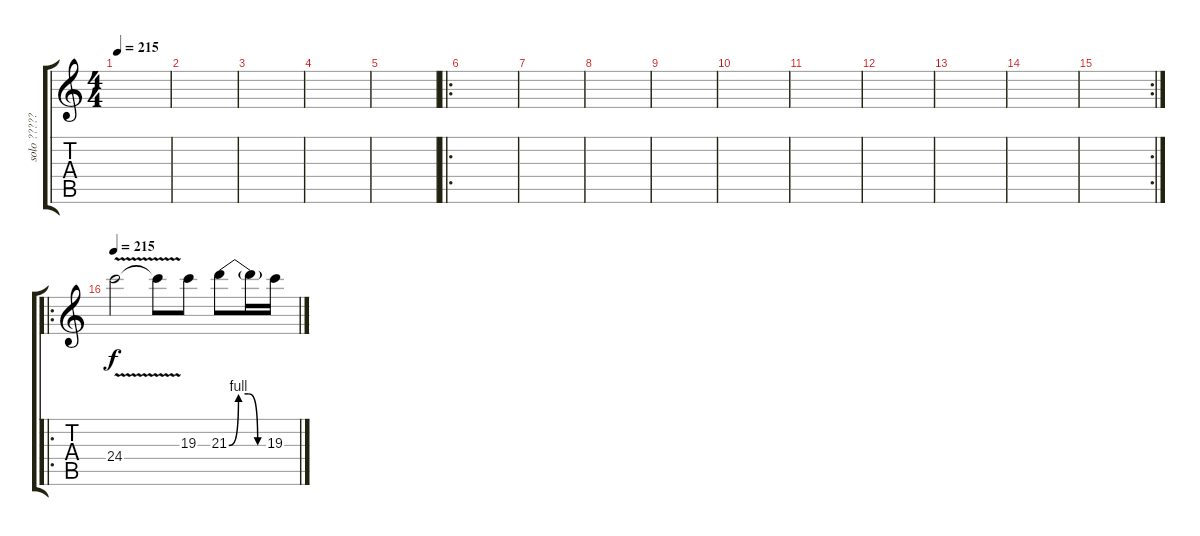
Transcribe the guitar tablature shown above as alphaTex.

\track ("solo ??????" "solo ?????") {instrument overdrivenguitar}
\staff {score tabs}
\tuning (D4 A3 F3 C3 G2 D2) {hide}
\ts (4 4)
\tempo 215
\clef g2
\ks c
|
|
|
|
|
\ro
|
|
|
|
|
|
|
|
|
\rc 2
|
\ro
\tempo 215
24.4{v}.2 24.4{t}.8 19.3.8 21.3{be (custom 0 0 15 4 30 4 45 0 60 0)}.8 21.3{t}.16 19.3.16
